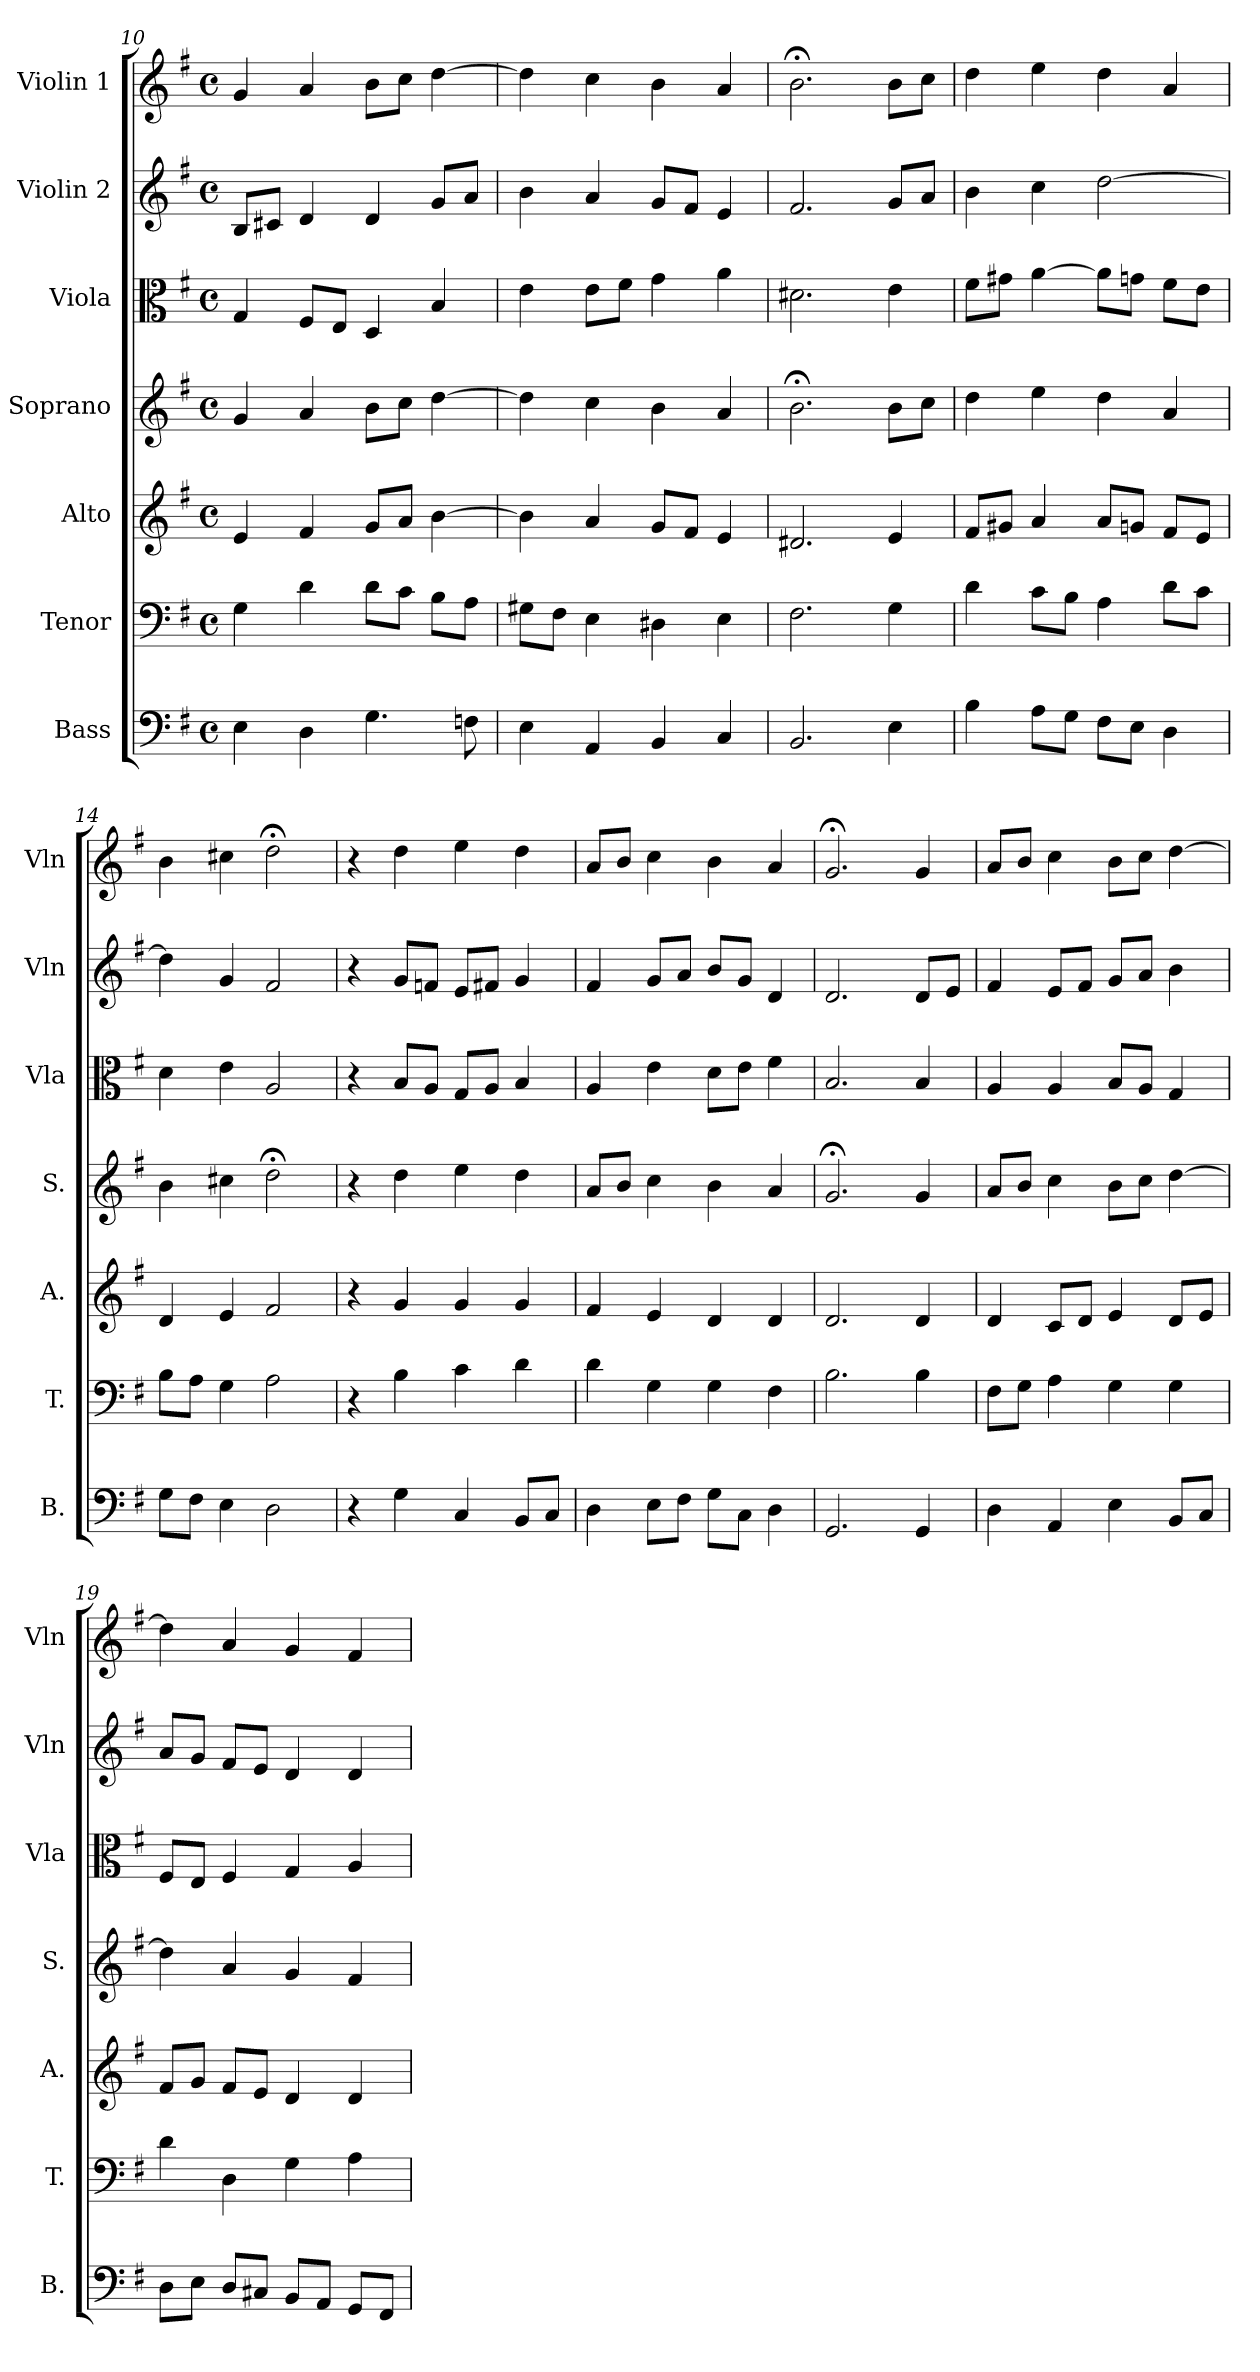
**kern	**kern	**kern	**kern	**kern	**kern	**kern
*part7	*part6	*part5	*part4	*part3	*part2	*part1
*staff7	*staff6	*staff5	*staff4	*staff3	*staff2	*staff1
*I"Bass	*I"Tenor	*I"Alto	*I"Soprano	*I"Viola	*I"Violin 2	*I"Violin 1
*I'B.	*I'T.	*I'A.	*I'S.	*I'Vla	*I'Vln	*I'Vln
!!LO:PB:g=z
*clefF4	*clefF4	*clefG2	*clefG2	*clefC3	*clefG2	*clefG2
*k[f#]	*k[f#]	*k[f#]	*k[f#]	*k[f#]	*k[f#]	*k[f#]
*G:	*G:	*G:	*G:	*G:	*G:	*G:
*M4/4	*M4/4	*M4/4	*M4/4	*M4/4	*M4/4	*M4/4
*met(c)	*met(c)	*met(c)	*met(c)	*met(c)	*met(c)	*met(c)
=10	=10	=10	=10	=10	=10	=10
4E\	4G\	4e/	4g/	4G/	8B/L	4g/
.	.	.	.	.	8c#X/J	.
4D\	4d\	4f#/	4a/	8F#/L	4d/	4a/
.	.	.	.	8E/J	.	.
4.G\	8d\L	8g/L	8b\L	4D/	4d/	8b\L
.	8c\J	8a/J	8cc\J	.	.	8cc\J
.	8B\L	[4b\	[4dd\	4B/	8g/L	[4dd\
8Fn\	8A\J	.	.	.	8a/J	.
=11	=11	=11	=11	=11	=11	=11
4E\	8G#X\L	4b\]	4dd\]	4e\	4b\	4dd\]
.	8F#\J	.	.	.	.	.
4AA/	4E\	4a/	4cc\	8e\L	4a/	4cc\
.	.	.	.	8f#\J	.	.
4BB/	4D#X\	8g/L	4b\	4g\	8g/L	4b\
.	.	8f#/J	.	.	8f#/J	.
4C/	4E\	4e/	4a/	4a\	4e/	4a/
=12	=12	=12	=12	=12	=12	=12
2.BB/	2.F#\	2.d#X/	2.b;<\	2.d#X\	2.f#/	2.b;<\
4E\	4G\	4e/	8b\L	4e\	8g/L	8b\L
.	.	.	8cc\J	.	8a/J	8cc\J
=13	=13	=13	=13	=13	=13	=13
4B\	4d\	8f#/L	4dd\	8f#\L	4b\	4dd\
.	.	8g#X/J	.	8g#X\J	.	.
8A\L	8c\L	4a/	4ee\	[4a\	4cc\	4ee\
8G\J	8B\J	.	.	.	.	.
8F#\L	4A\	8a/L	4dd\	8a\L]	[2dd\	4dd\
8E\J	.	8gn/J	.	8gn\J	.	.
4D\	8d\L	8f#/L	4a/	8f#\L	.	4a/
.	8c\J	8e/J	.	8e\J	.	.
=14	=14	=14	=14	=14	=14	=14
8G\L	8B\L	4d/	4b\	4d\	4dd\]	4b\
8F#\J	8A\J	.	.	.	.	.
4E\	4G\	4e/	4cc#X\	4e\	4g/	4cc#X\
2D\	2A\	2f#/	2dd;<\	2A/	2f#/	2dd;<\
!!LO:LB:g=z
=15	=15	=15	=15	=15	=15	=15
4r	4r	4r	4r	4r	4r	4r
4G\	4B\	4g/	4dd\	8B/L	8g/L	4dd\
.	.	.	.	8A/J	8fn/J	.
4C/	4c\	4g/	4ee\	8G/L	8e/L	4ee\
.	.	.	.	8A/J	8f#X/J	.
8BB/L	4d\	4g/	4dd\	4B/	4g/	4dd\
8C/J	.	.	.	.	.	.
=16	=16	=16	=16	=16	=16	=16
4D\	4d\	4f#/	8a/L	4A/	4f#/	8a/L
.	.	.	8b/J	.	.	8b/J
8E\L	4G\	4e/	4cc\	4e\	8g/L	4cc\
8F#\J	.	.	.	.	8a/J	.
8G\L	4G\	4d/	4b\	8d\L	8b/L	4b\
8C\J	.	.	.	8e\J	8g/J	.
4D\	4F#\	4d/	4a/	4f#\	4d/	4a/
=17	=17	=17	=17	=17	=17	=17
2.GG/	2.B\	2.d/	2.g;</	2.B/	2.d/	2.g;</
4GG/	4B\	4d/	4g/	4B/	8d/L	4g/
.	.	.	.	.	8e/J	.
=18	=18	=18	=18	=18	=18	=18
4D\	8F#\L	4d/	8a/L	4A/	4f#/	8a/L
.	8G\J	.	8b/J	.	.	8b/J
4AA/	4A\	8c/L	4cc\	4A/	8e/L	4cc\
.	.	8d/J	.	.	8f#/J	.
4E\	4G\	4e/	8b\L	8B/L	8g/L	8b\L
.	.	.	8cc\J	8A/J	8a/J	8cc\J
8BB/L	4G\	8d/L	[4dd\	4G/	4b\	[4dd\
8C/J	.	8e/J	.	.	.	.
=19	=19	=19	=19	=19	=19	=19
8D\L	4d\	8f#/L	4dd\]	8F#/L	8a/L	4dd\]
8E\J	.	8g/J	.	8E/J	8g/J	.
8D/L	4D\	8f#/L	4a/	4F#/	8f#/L	4a/
8C#X/J	.	8e/J	.	.	8e/J	.
8BB/L	4G\	4d/	4g/	4G/	4d/	4g/
8AA/J	.	.	.	.	.	.
8GG/L	4A\	4d/	4f#/	4A/	4d/	4f#/
8FF#/J	.	.	.	.	.	.
=	=	=	=	=	=	=
*-	*-	*-	*-	*-	*-	*-
